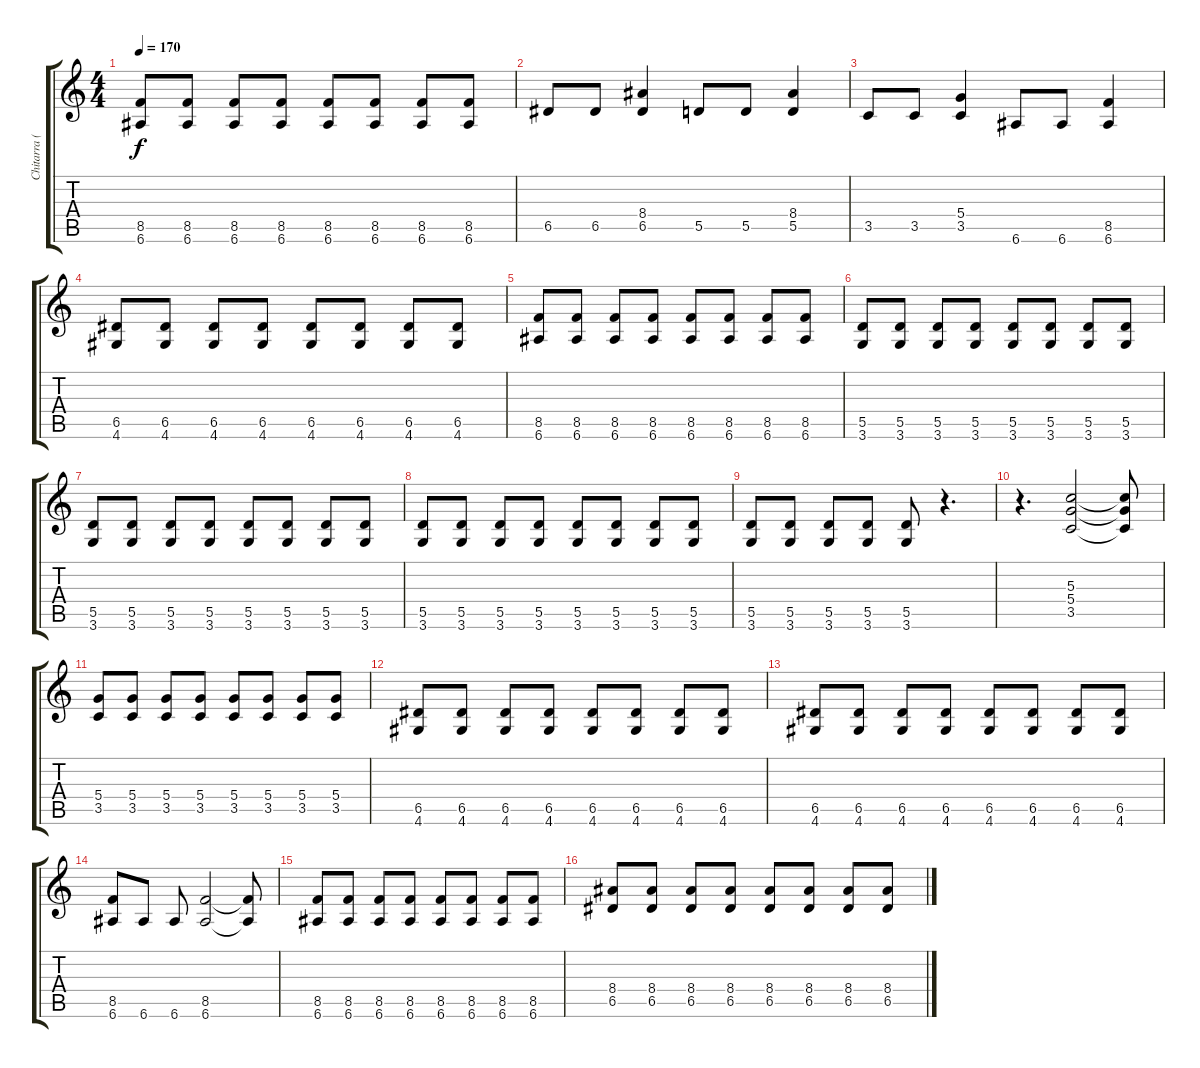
\track ("Chitarra (Tomat)" "Chitarra (") {instrument distortionguitar}
\staff {score tabs}
\tuning (E4 B3 G3 D3 A2 E2) {hide}
\ts (4 4)
\tempo 170
\clef g2
\ks c
(8.5 6.6).8{dy f} (8.5 6.6).8 (8.5 6.6).8 (8.5 6.6).8 (8.5 6.6).8 (8.5 6.6).8 (8.5 6.6).8 (8.5 6.6).8 |
6.5.8 6.5.8 (8.4 6.5).4 5.5.8 5.5.8 (8.4 5.5).4 |
3.5.8 3.5.8 (5.4 3.5).4 6.6.8 6.6.8 (8.5 6.6).4 |
(6.5 4.6).8 (6.5 4.6).8 (6.5 4.6).8 (6.5 4.6).8 (6.5 4.6).8 (6.5 4.6).8 (6.5 4.6).8 (6.5 4.6).8 |
(8.5 6.6).8 (8.5 6.6).8 (8.5 6.6).8 (8.5 6.6).8 (8.5 6.6).8 (8.5 6.6).8 (8.5 6.6).8 (8.5 6.6).8 |
(5.5 3.6).8 (5.5 3.6).8 (5.5 3.6).8 (5.5 3.6).8 (5.5 3.6).8 (5.5 3.6).8 (5.5 3.6).8 (5.5 3.6).8 |
(5.5 3.6).8 (5.5 3.6).8 (5.5 3.6).8 (5.5 3.6).8 (5.5 3.6).8 (5.5 3.6).8 (5.5 3.6).8 (5.5 3.6).8 |
(5.5 3.6).8 (5.5 3.6).8 (5.5 3.6).8 (5.5 3.6).8 (5.5 3.6).8 (5.5 3.6).8 (5.5 3.6).8 (5.5 3.6).8 |
(5.5 3.6).8 (5.5 3.6).8 (5.5 3.6).8 (5.5 3.6).8 (5.5 3.6).8 r.4{d} |
r.4{d} (5.3 5.4 3.5).2 (5.3{t} 5.4{t} 3.5{t}).8 |
(5.4 3.5).8 (5.4 3.5).8 (5.4 3.5).8 (5.4 3.5).8 (5.4 3.5).8 (5.4 3.5).8 (5.4 3.5).8 (5.4 3.5).8 |
(6.5 4.6).8 (6.5 4.6).8 (6.5 4.6).8 (6.5 4.6).8 (6.5 4.6).8 (6.5 4.6).8 (6.5 4.6).8 (6.5 4.6).8 |
(6.5 4.6).8 (6.5 4.6).8 (6.5 4.6).8 (6.5 4.6).8 (6.5 4.6).8 (6.5 4.6).8 (6.5 4.6).8 (6.5 4.6).8 |
(8.5 6.6).8 6.6.8 6.6.8 (8.5 6.6).2 (8.5{t} 6.6{t}).8 |
(8.5 6.6).8 (8.5 6.6).8 (8.5 6.6).8 (8.5 6.6).8 (8.5 6.6).8 (8.5 6.6).8 (8.5 6.6).8 (8.5 6.6).8 |
(8.4 6.5).8 (8.4 6.5).8 (8.4 6.5).8 (8.4 6.5).8 (8.4 6.5).8 (8.4 6.5).8 (8.4 6.5).8 (8.4 6.5).8
